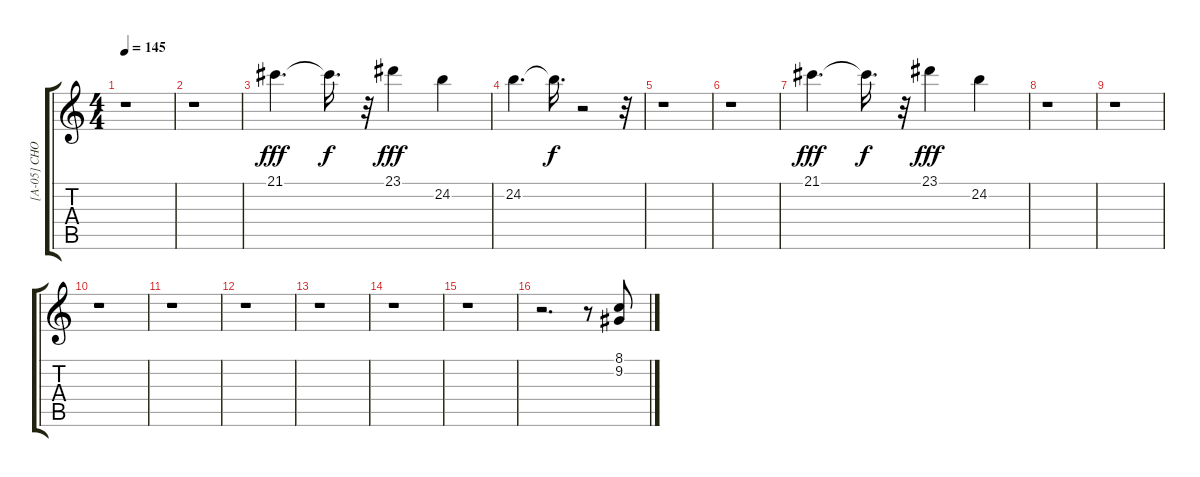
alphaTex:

\track ("[A-05] CHORUS" "[A-05] CHO") {instrument voiceoohs}
\staff {score tabs}
\tuning (E4 B3 G3 D3 A2 E2) {hide}
\ts (4 4)
\tempo 145
\clef g2
\ks c
r.1{dy fff} |
r.1 |
21.1.4{d} 21.1{t}.16{d dy f} r.32 23.1.4{dy fff} 24.2.4 |
24.2.4{d} 24.2{t}.16{d dy f} r.2 r.32 |
r.1 |
r.1 |
21.1.4{d dy fff} 21.1{t}.16{d dy f} r.32 23.1.4{dy fff} 24.2.4 |
r.1 |
r.1 |
r.1 |
r.1 |
r.1 |
r.1 |
r.1 |
r.1 |
r.2{d} r.8 (8.1 9.2).8
